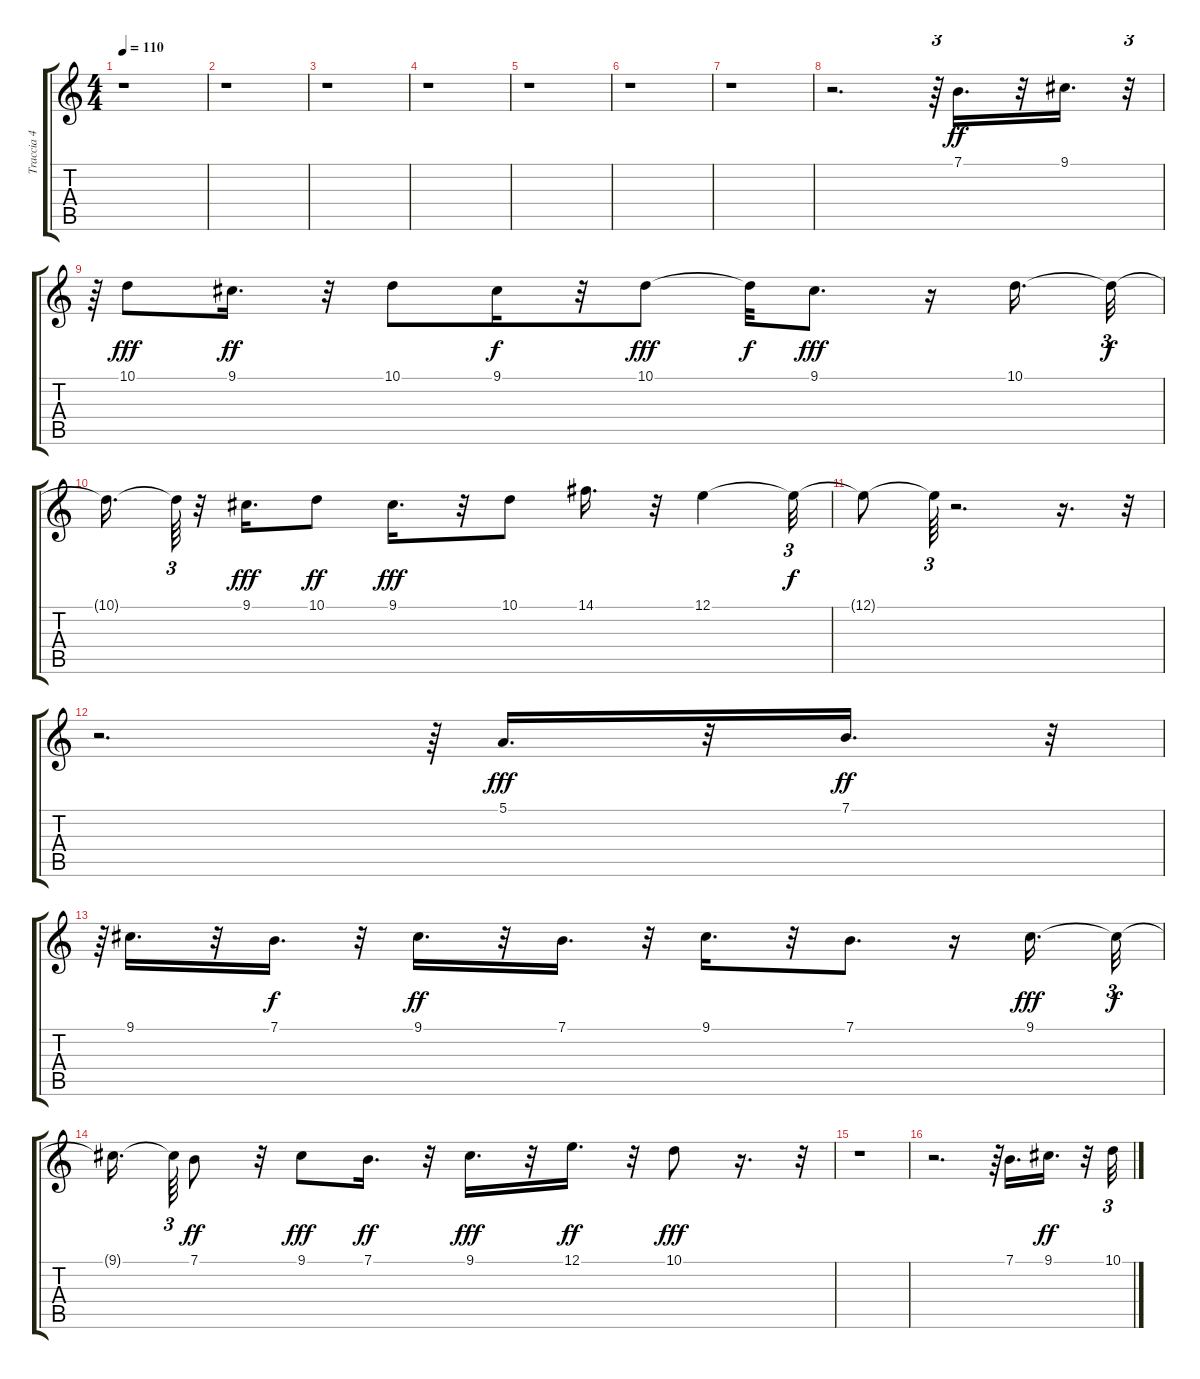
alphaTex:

\track ("Traccia 4" "Traccia 4") {instrument panflute}
\staff {score tabs}
\tuning (E4 B3 G3 D3 A2 E2) {hide}
\ts (4 4)
\tempo 110
\clef g2
\ks c
r.1{dy f} |
r.1 |
r.1 |
r.1 |
r.1 |
r.1 |
r.1 |
r.2{d} r.64{tu (3 2)} 7.1.16{d dy ff} r.32 9.1.16{d} r.32{tu (3 2)} |
r.64{tu (3 2)} 10.1.8{dy fff} 9.1.16{d dy ff} r.32 10.1.8 9.1.16{dy f} r.32 10.1.8{dy fff} 10.1{t}.32{dy f} 9.1.8{d dy fff} r.16 10.1.16{d} 10.1{t}.32{tu (3 2) dy f} |
10.1{t}.16{d} 10.1{t}.64{tu (3 2)} r.32 9.1.16{d dy fff} 10.1.8{dy ff} 9.1.16{d dy fff} r.32 10.1.8 14.1.16{d} r.32 12.1.4 12.1{t}.32{tu (3 2) dy f} |
12.1{t}.8 12.1{t}.64{tu (3 2)} r.2{d} r.16{d} r.32{tu (3 2)} |
r.2{d} r.64{tu (3 2)} 5.1.16{d dy fff} r.32 7.1.16{d dy ff} r.32{tu (3 2)} |
r.64{tu (3 2)} 9.1.16{d} r.32 7.1.16{d dy f} r.32 9.1.16{d dy ff} r.32 7.1.16{d} r.32 9.1.16{d} r.32 7.1.8{d} r.16 9.1.16{d dy fff} 9.1{t}.32{tu (3 2) dy f} |
9.1{t}.16{d beam splitsecondary} 9.1{t}.64{tu (3 2)} 7.1.8{dy ff} r.32 9.1.8{dy fff} 7.1.16{d dy ff} r.32 9.1.16{d dy fff} r.32 12.1.16{d dy ff} r.32 10.1.8{dy fff} r.16{d} r.32{tu (3 2)} |
r.1 |
r.2{d} r.64{tu (3 2)} 7.1.16{d} 9.1.16{d dy ff} r.32 10.1.32{tu (3 2)}
